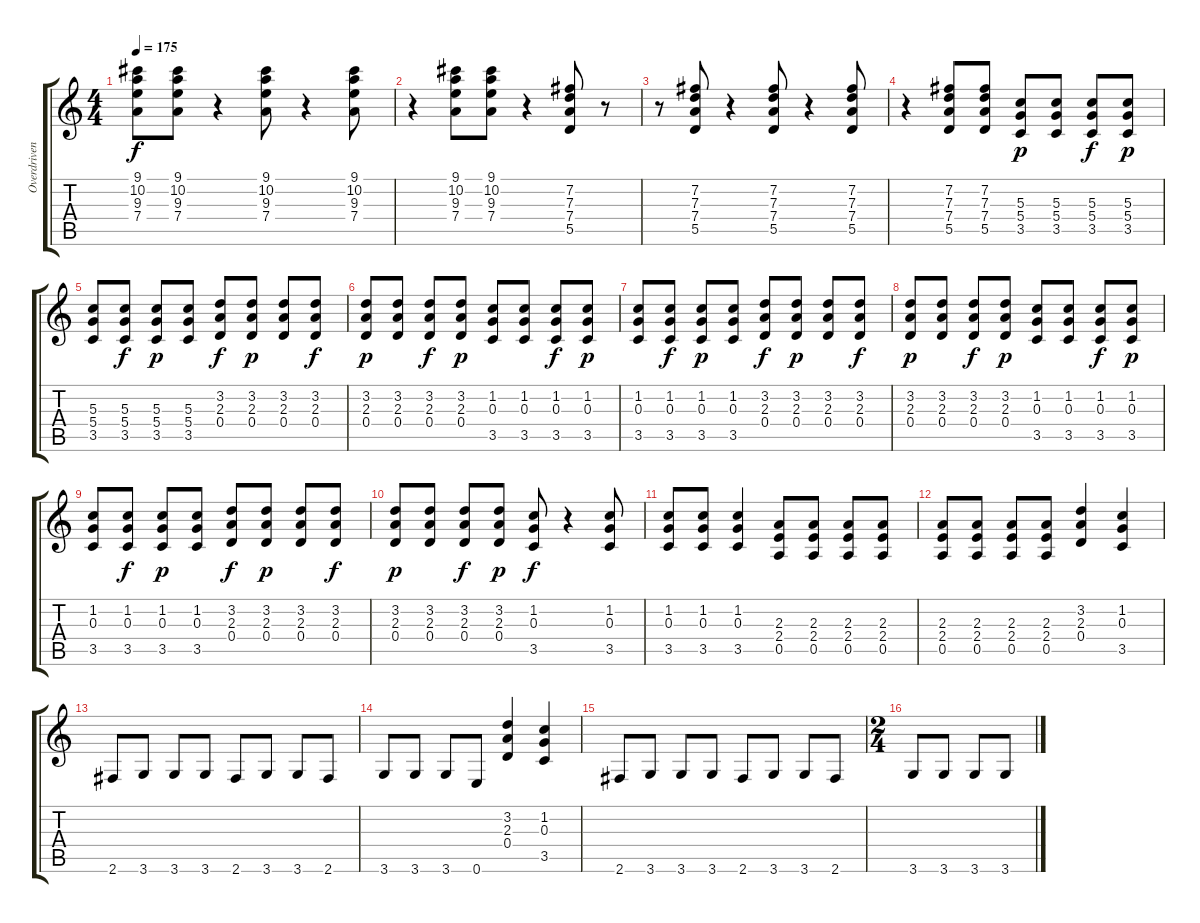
\track ("Overdriven" "Overdriven") {instrument overdrivenguitar}
\staff {score tabs}
\tuning (E4 B3 G3 D3 A2 E2) {hide}
\ts (4 4)
\tempo 175
\clef g2
\ks c
(9.1 10.2 9.3 7.4).8{dy f} (9.1 10.2 9.3 7.4).8 r.4 (9.1 10.2 9.3 7.4).8 r.4 (9.1 10.2 9.3 7.4).8 |
r.4 (9.1 10.2 9.3 7.4).8 (9.1 10.2 9.3 7.4).8 r.4 (7.2 7.3 7.4 5.5).8 r.8 |
r.8 (7.2 7.3 7.4 5.5).8 r.4 (7.2 7.3 7.4 5.5).8 r.4 (7.2 7.3 7.4 5.5).8 |
r.4 (7.2 7.3 7.4 5.5).8 (7.2 7.3 7.4 5.5).8 (5.3 5.4 3.5).8{dy p} (5.3 5.4 3.5).8 (5.3 5.4 3.5).8{dy f} (5.3 5.4 3.5).8{dy p} |
(5.3 5.4 3.5).8 (5.3 5.4 3.5).8{dy f} (5.3 5.4 3.5).8{dy p} (5.3 5.4 3.5).8 (3.2 2.3 0.4).8{dy f} (3.2 2.3 0.4).8{dy p} (3.2 2.3 0.4).8 (3.2 2.3 0.4).8{dy f} |
(3.2 2.3 0.4).8{dy p} (3.2 2.3 0.4).8 (3.2 2.3 0.4).8{dy f} (3.2 2.3 0.4).8{dy p} (1.2 0.3 3.5).8 (1.2 0.3 3.5).8 (1.2 0.3 3.5).8{dy f} (1.2 0.3 3.5).8{dy p} |
(1.2 0.3 3.5).8 (1.2 0.3 3.5).8{dy f} (1.2 0.3 3.5).8{dy p} (1.2 0.3 3.5).8 (3.2 2.3 0.4).8{dy f} (3.2 2.3 0.4).8{dy p} (3.2 2.3 0.4).8 (3.2 2.3 0.4).8{dy f} |
(3.2 2.3 0.4).8{dy p} (3.2 2.3 0.4).8 (3.2 2.3 0.4).8{dy f} (3.2 2.3 0.4).8{dy p} (1.2 0.3 3.5).8 (1.2 0.3 3.5).8 (1.2 0.3 3.5).8{dy f} (1.2 0.3 3.5).8{dy p} |
(1.2 0.3 3.5).8 (1.2 0.3 3.5).8{dy f} (1.2 0.3 3.5).8{dy p} (1.2 0.3 3.5).8 (3.2 2.3 0.4).8{dy f} (3.2 2.3 0.4).8{dy p} (3.2 2.3 0.4).8 (3.2 2.3 0.4).8{dy f} |
(3.2 2.3 0.4).8{dy p} (3.2 2.3 0.4).8 (3.2 2.3 0.4).8{dy f} (3.2 2.3 0.4).8{dy p} (1.2 0.3 3.5).8{dy f} r.4 (1.2 0.3 3.5).8 |
(1.2 0.3 3.5).8 (1.2 0.3 3.5).8 (1.2 0.3 3.5).4 (2.3 2.4 0.5).8 (2.3 2.4 0.5).8 (2.3 2.4 0.5).8 (2.3 2.4 0.5).8 |
(2.3 2.4 0.5).8 (2.3 2.4 0.5).8 (2.3 2.4 0.5).8 (2.3 2.4 0.5).8 (3.2 2.3 0.4).4 (1.2 0.3 3.5).4 |
2.6.8 3.6.8 3.6.8 3.6.8 2.6.8 3.6.8 3.6.8 2.6.8 |
3.6.8 3.6.8 3.6.8 0.6.8 (3.2 2.3 0.4).4 (1.2 0.3 3.5).4 |
2.6.8 3.6.8 3.6.8 3.6.8 2.6.8 3.6.8 3.6.8 2.6.8 |
\ts (2 4)
3.6.8 3.6.8 3.6.8 3.6.8
